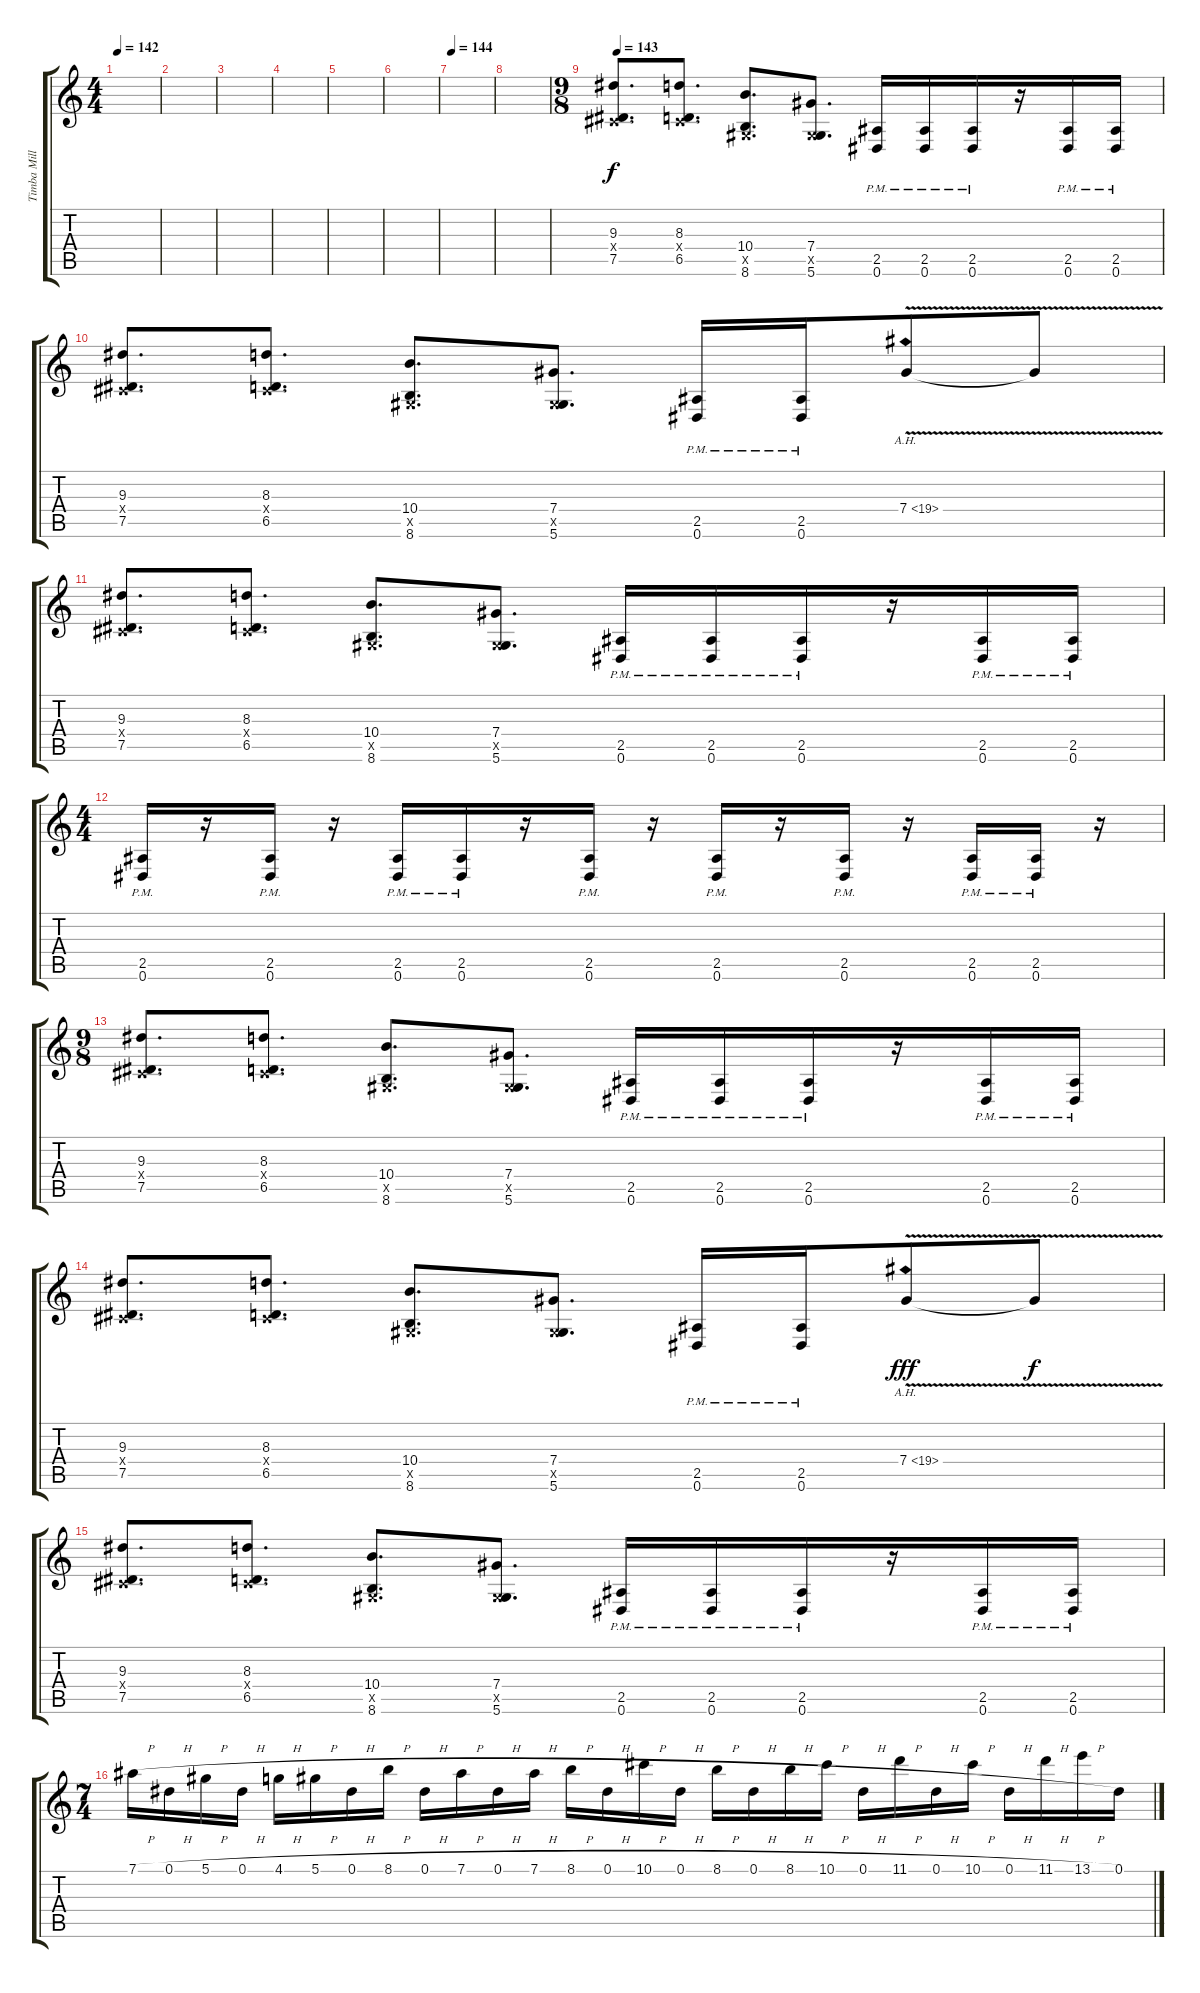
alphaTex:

\track ("Timba Millar" "Timba Mill") {mute instrument overdrivenguitar}
\staff {score tabs}
\tuning (Eb4 Bb3 Gb3 Db3 Ab2 Eb2) {hide}
\ts (4 4)
\tempo 142
\clef g2
\ks c
|
|
|
|
|
|
\tempo 144
|
|
\ts (9 8)
\tempo 143
(9.3 0.4{x} 7.5).8{d dy f} (8.3 0.4{x} 6.5).8{d} (10.4 0.5{x} 8.6).8{d} (7.4 0.5{x} 5.6).8{d} (2.5{pm} 0.6{pm}).16 (2.5{pm} 0.6{pm}).16 (2.5{pm} 0.6{pm}).16 r.16 (2.5{pm} 0.6{pm}).16 (2.5{pm} 0.6{pm}).16 |
(9.3 0.4{x} 7.5).8{d} (8.3 0.4{x} 6.5).8{d} (10.4 0.5{x} 8.6).8{d} (7.4 0.5{x} 5.6).8{d} (2.5{pm} 0.6{pm}).16 (2.5{pm} 0.6{pm}).16 7.4{ah 12 v}.8 7.4{t}.8 |
(9.3 0.4{x} 7.5).8{d} (8.3 0.4{x} 6.5).8{d} (10.4 0.5{x} 8.6).8{d} (7.4 0.5{x} 5.6).8{d} (2.5{pm} 0.6{pm}).16 (2.5{pm} 0.6{pm}).16 (2.5{pm} 0.6{pm}).16 r.16 (2.5{pm} 0.6{pm}).16 (2.5{pm} 0.6{pm}).16 |
\ts (4 4)
(2.5{pm} 0.6{pm}).16 r.16 (2.5{pm} 0.6{pm}).16 r.16 (2.5{pm} 0.6{pm}).16 (2.5{pm} 0.6{pm}).16 r.16 (2.5{pm} 0.6{pm}).16 r.16 (2.5{pm} 0.6{pm}).16 r.16 (2.5{pm} 0.6{pm}).16 r.16 (2.5{pm} 0.6{pm}).16 (2.5{pm} 0.6{pm}).16 r.16 |
\ts (9 8)
(9.3 0.4{x} 7.5).8{d} (8.3 0.4{x} 6.5).8{d} (10.4 0.5{x} 8.6).8{d} (7.4 0.5{x} 5.6).8{d} (2.5{pm} 0.6{pm}).16 (2.5{pm} 0.6{pm}).16 (2.5{pm} 0.6{pm}).16 r.16 (2.5{pm} 0.6{pm}).16 (2.5{pm} 0.6{pm}).16 |
(9.3 0.4{x} 7.5).8{d} (8.3 0.4{x} 6.5).8{d} (10.4 0.5{x} 8.6).8{d} (7.4 0.5{x} 5.6).8{d} (2.5{pm} 0.6{pm}).16 (2.5{pm} 0.6{pm}).16 7.4{ah 12 v}.8{dy fff} 7.4{t}.8{dy f} |
(9.3 0.4{x} 7.5).8{d} (8.3 0.4{x} 6.5).8{d} (10.4 0.5{x} 8.6).8{d} (7.4 0.5{x} 5.6).8{d} (2.5{pm} 0.6{pm}).16 (2.5{pm} 0.6{pm}).16 (2.5{pm} 0.6{pm}).16 r.16 (2.5{pm} 0.6{pm}).16 (2.5{pm} 0.6{pm}).16 |
\ts (7 4)
7.1{h}.16 0.1{h}.16 5.1{h}.16 0.1{h}.16 4.1{h}.16 5.1{h}.16 0.1{h}.16 8.1{h}.16 0.1{h}.16 7.1{h}.16 0.1{h}.16 7.1{h}.16 8.1{h}.16 0.1{h}.16 10.1{h}.16 0.1{h}.16 8.1{h}.16 0.1{h}.16 8.1{h}.16 10.1{h}.16 0.1{h}.16 11.1{h}.16 0.1{h}.16 10.1{h}.16 0.1{h}.16 11.1{h}.16 13.1{h}.16 0.1.16
